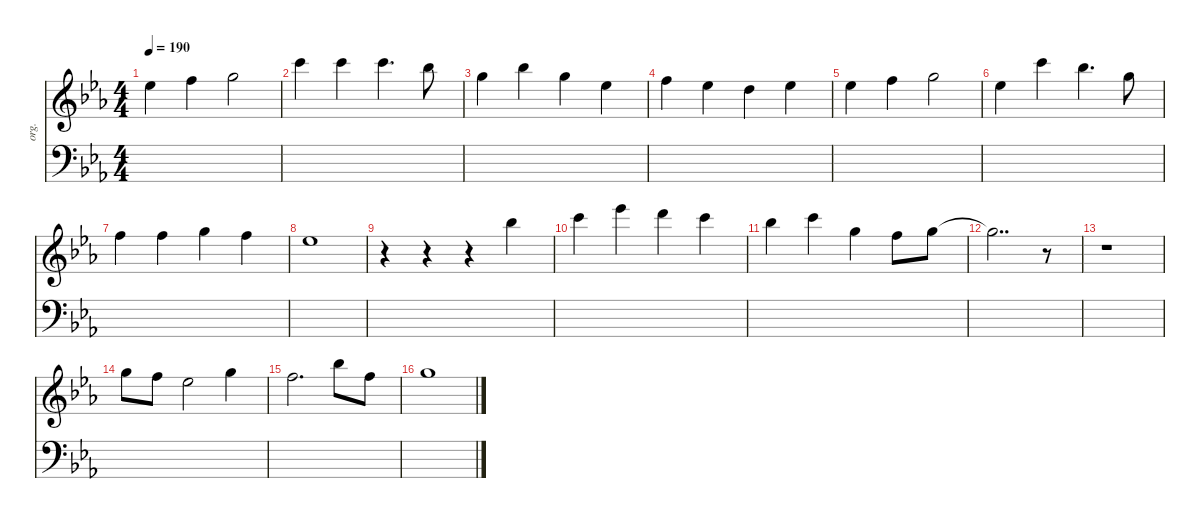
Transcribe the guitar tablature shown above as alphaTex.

\defaultSystemsLayout 4
\hideDynamics
\bracketExtendMode nobrackets
\track ("OrganOrPiano" "org.") {instrument drawbarorgan}
\staff {score}
\tuning (E4 B3 G3 D3 A2 E2)
\ts (4 4)
\tempo 190
\clef g2
\ks cminor
11.1{acc b}.4{dy mf beam Down} 13.1{acc forcenatural}.4{beam Down} 15.1{acc forcenatural}.2{beam Down} |
20.1{acc forcenatural}.4{beam Down} 20.1{acc forcenatural}.4{beam Down} 20.1{acc forcenatural}.4{d beam Down} 18.1{acc b}.8{beam Down} |
15.1{acc forcenatural}.4{beam Down} 18.1{acc b}.4{beam Down} 15.1{acc forcenatural}.4{beam Down} 11.1{acc b}.4{beam Down} |
13.1{acc forcenatural}.4{beam Down} 11.1{acc b}.4{beam Down} 10.1{acc forcenatural}.4{beam Down} 11.1{acc b}.4{beam Down} |
11.1{acc b}.4{beam Down} 13.1{acc forcenatural}.4{beam Down} 15.1{acc forcenatural}.2{beam Down} |
11.1{acc b}.4{beam Down} 25.2{acc forcenatural}.4{beam Down} 18.1{acc b}.4{d beam Down} 15.1{acc forcenatural}.8{beam Down} |
13.1{acc forcenatural}.4{beam Down} 13.1{acc forcenatural}.4{beam Down} 15.1{acc forcenatural}.4{beam Down} 13.1{acc forcenatural}.4{beam Down} |
11.1{acc b}.1{beam Down} |
r.4{beam Down} r.4{beam Down} r.4{beam Down} 18.1{acc b}.4{beam Down} |
20.1{acc forcenatural}.4{beam Down} 23.1{acc b}.4{beam Down} 22.1{acc forcenatural}.4{beam Down} 20.1{acc forcenatural}.4{beam Down} |
18.1{acc b}.4{beam Down} 20.1{acc forcenatural}.4{beam Down} 15.1{acc forcenatural}.4{beam Down} 13.1{acc forcenatural}.8{beam Down} 15.1{acc forcenatural}.8{beam Down} |
15.1{t acc forcenatural}.2{dd beam Down} r.8{beam Down} |
r.1{beam Down} |
15.1{acc forcenatural}.8{beam Down} 13.1{acc forcenatural}.8{beam Down} 11.1{acc b}.2{beam Down} 15.1{acc forcenatural}.4{beam Down} |
13.1{acc forcenatural}.2{d beam Down} 18.1{acc b}.8{beam Down} 13.1{acc forcenatural}.8{beam Down} |
15.1{acc forcenatural}.1{beam Down}
\staff {score}
\tuning (G2 D2 A1 E1 B0)
\clef f4
\ottava regular
\simile none
\ks cminor
|
|
|
|
|
|
|
|
|
|
|
|
|
|
|
